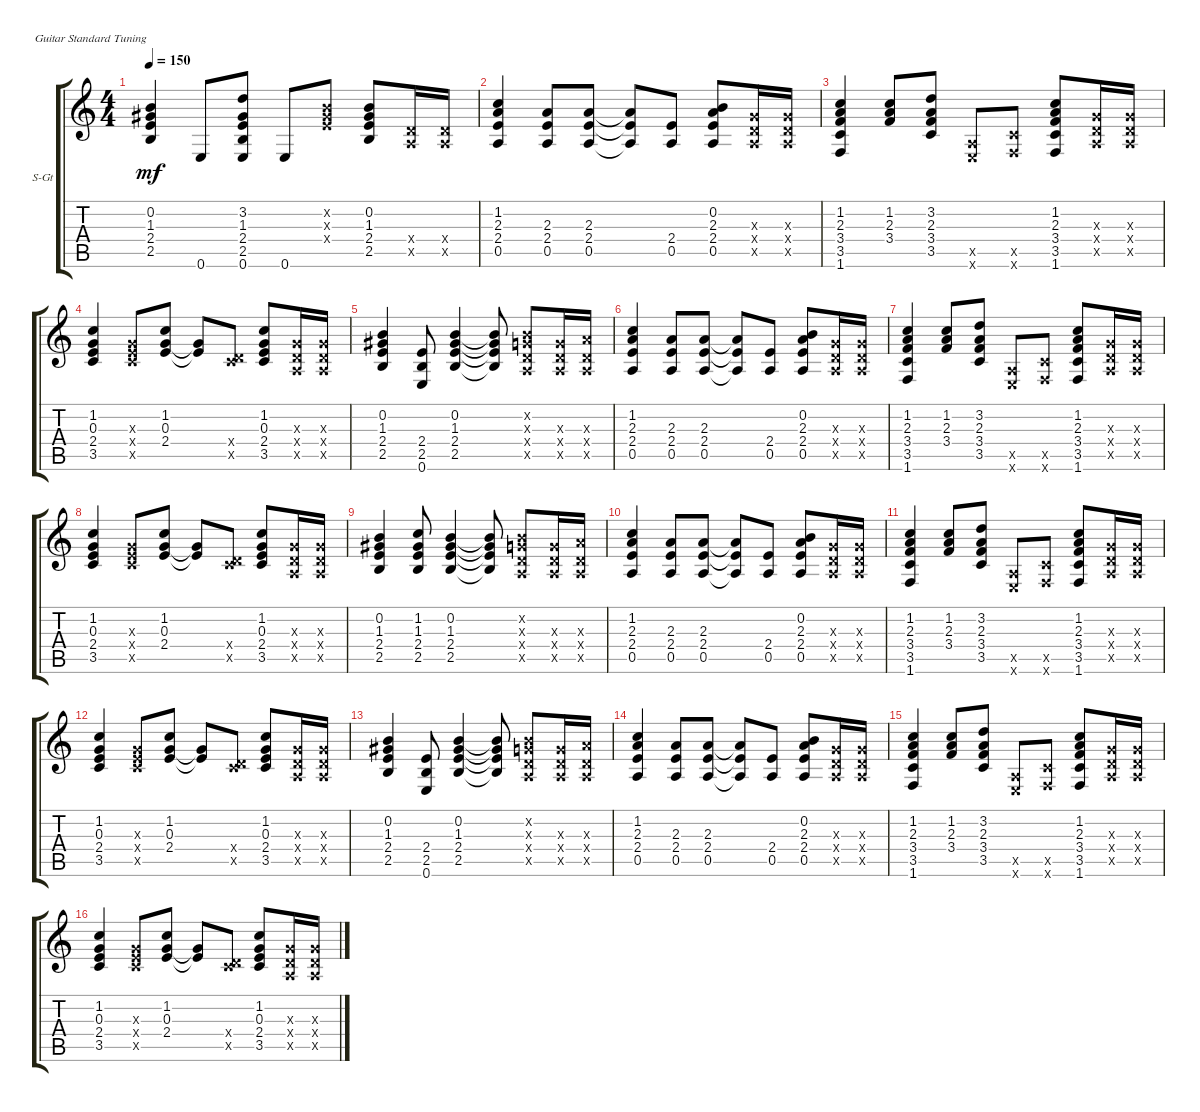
\defaultSystemsLayout 4
\bracketExtendMode groupsimilarinstruments
\firstSystemTrackNameOrientation horizontal
\otherSystemsTrackNameOrientation horizontal
\track ("Steel Guitar" "S-Gt") {instrument electricguitarclean}
\staff {score tabs}
\tuning (E4 B3 G3 D3 A2 E2)
\ts (4 4)
\tempo 150
\clef g2
\ks aminor
(2.4 1.3 0.2 2.5).4{dy mf} 0.6.8 (1.3 2.4 3.2 0.6 2.5).8 0.6.8 (2.4{x} 1.3{x} 0.2{x}).8 (2.4 1.3 0.2 2.5).8 (0.4{x} 0.5{x}).16 (0.5{x} 0.4{x}).16 |
(2.4 0.5 2.3 1.2).4 (2.3 2.4 0.5).8 (2.3 2.4 0.5).8 (0.5{t} 2.4{t} 2.3{t}).8 (0.5 2.4).8 (2.3 2.4 0.5 0.2).8 (0.5{x} 0.4{x} 0.3{x}).16 (0.3{x} 0.4{x} 0.5{x}).16 |
(1.2 2.3 3.4 3.5 1.6).4 (2.3 3.4 1.2).8 (2.3 3.4 3.2 3.5).8 (0.5{x} 0.6{x}).8 (3.5{x} 1.6{x}).8 (1.6 3.5 3.4 2.3 1.2).8 (0.3{x} 0.4{x} 0.5{x}).16 (0.5{x} 0.4{x} 0.3{x}).16 |
(3.5 2.4 0.3 1.2).4 (0.3{x} 2.4{x} 3.5{x}).8 (0.3 2.4 1.2).8 (0.3{t} 2.4{t}).8 (3.5{x} 0.4{x}).8 (2.4 0.3 1.2 3.5).8 (0.3{x} 0.4{x} 0.5{x}).16 (0.5{x} 0.4{x} 0.3{x}).16 |
(2.4 1.3 0.2 2.5).4 (0.6 2.4 2.5).8 (1.3 2.4 2.5 0.2).4 (2.5{t} 2.4{t} 1.3{t} 0.2{t}).8 (0.5{x} 0.4{x} 0.3{x} 0.2{x}).8 (0.3{x} 0.4{x} 0.5{x}).16 (2.3{x} 0.4{x} 0.5{x}).16 |
(0.5 2.4 2.3 1.2).4 (2.3 2.4 0.5).8 (2.3 2.4 0.5).8 (0.5{t} 2.4{t} 2.3{t}).8 (0.5 2.4).8 (2.3 2.4 0.5 0.2).8 (0.5{x} 0.4{x} 0.3{x}).16 (0.3{x} 0.4{x} 0.5{x}).16 |
(1.2 2.3 3.4 3.5 1.6).4 (2.3 3.4 1.2).8 (2.3 3.4 3.2 3.5).8 (0.5{x} 0.6{x}).8 (3.5{x} 1.6{x}).8 (1.6 3.5 3.4 2.3 1.2).8 (0.3{x} 0.4{x} 0.5{x}).16 (0.5{x} 0.4{x} 0.3{x}).16 |
(3.5 2.4 0.3 1.2).4 (0.3{x} 2.4{x} 3.5{x}).8 (0.3 2.4 1.2).8 (0.3{t} 2.4{t}).8 (3.5{x} 0.4{x}).8 (2.4 0.3 1.2 3.5).8 (0.3{x} 0.4{x} 0.5{x}).16 (0.5{x} 0.4{x} 0.3{x}).16 |
(2.4 1.3 0.2 2.5).4 (2.4 2.5 1.2 1.3).8 (1.3 2.4 2.5 0.2).4 (2.5{t} 2.4{t} 1.3{t} 0.2{t}).8 (0.5{x} 0.4{x} 0.3{x} 0.2{x}).8 (0.3{x} 0.4{x} 0.5{x}).16 (2.3{x} 0.4{x} 0.5{x}).16 |
(2.4 0.5 2.3 1.2).4 (2.3 2.4 0.5).8 (2.3 2.4 0.5).8 (0.5{t} 2.4{t} 2.3{t}).8 (0.5 2.4).8 (2.3 2.4 0.5 0.2).8 (0.5{x} 0.4{x} 0.3{x}).16 (0.3{x} 0.4{x} 0.5{x}).16 |
(1.2 2.3 3.4 3.5 1.6).4 (2.3 3.4 1.2).8 (2.3 3.4 3.2 3.5).8 (0.5{x} 0.6{x}).8 (3.5{x} 1.6{x}).8 (1.6 3.5 3.4 2.3 1.2).8 (0.3{x} 0.4{x} 0.5{x}).16 (0.5{x} 0.4{x} 0.3{x}).16 |
(3.5 2.4 0.3 1.2).4 (0.3{x} 2.4{x} 3.5{x}).8 (0.3 2.4 1.2).8 (0.3{t} 2.4{t}).8 (3.5{x} 0.4{x}).8 (2.4 0.3 1.2 3.5).8 (0.3{x} 0.4{x} 0.5{x}).16 (0.5{x} 0.4{x} 0.3{x}).16 |
(2.4 1.3 0.2 2.5).4 (0.6 2.4 2.5).8 (1.3 2.4 2.5 0.2).4 (2.5{t} 2.4{t} 1.3{t} 0.2{t}).8 (0.5{x} 0.4{x} 0.3{x} 0.2{x}).8 (0.3{x} 0.4{x} 0.5{x}).16 (2.3{x} 0.4{x} 0.5{x}).16 |
(0.5 2.4 2.3 1.2).4 (2.3 2.4 0.5).8 (2.3 2.4 0.5).8 (0.5{t} 2.4{t} 2.3{t}).8 (0.5 2.4).8 (2.3 2.4 0.5 0.2).8 (0.5{x} 0.4{x} 0.3{x}).16 (0.3{x} 0.4{x} 0.5{x}).16 |
(1.2 2.3 3.4 3.5 1.6).4 (2.3 3.4 1.2).8 (2.3 3.4 3.2 3.5).8 (0.5{x} 0.6{x}).8 (3.5{x} 1.6{x}).8 (1.6 3.5 3.4 2.3 1.2).8 (0.3{x} 0.4{x} 0.5{x}).16 (0.5{x} 0.4{x} 0.3{x}).16 |
(3.5 2.4 0.3 1.2).4 (0.3{x} 2.4{x} 3.5{x}).8 (0.3 2.4 1.2).8 (0.3{t} 2.4{t}).8 (3.5{x} 0.4{x}).8 (2.4 0.3 1.2 3.5).8 (0.3{x} 0.4{x} 0.5{x}).16 (0.5{x} 0.4{x} 0.3{x}).16
